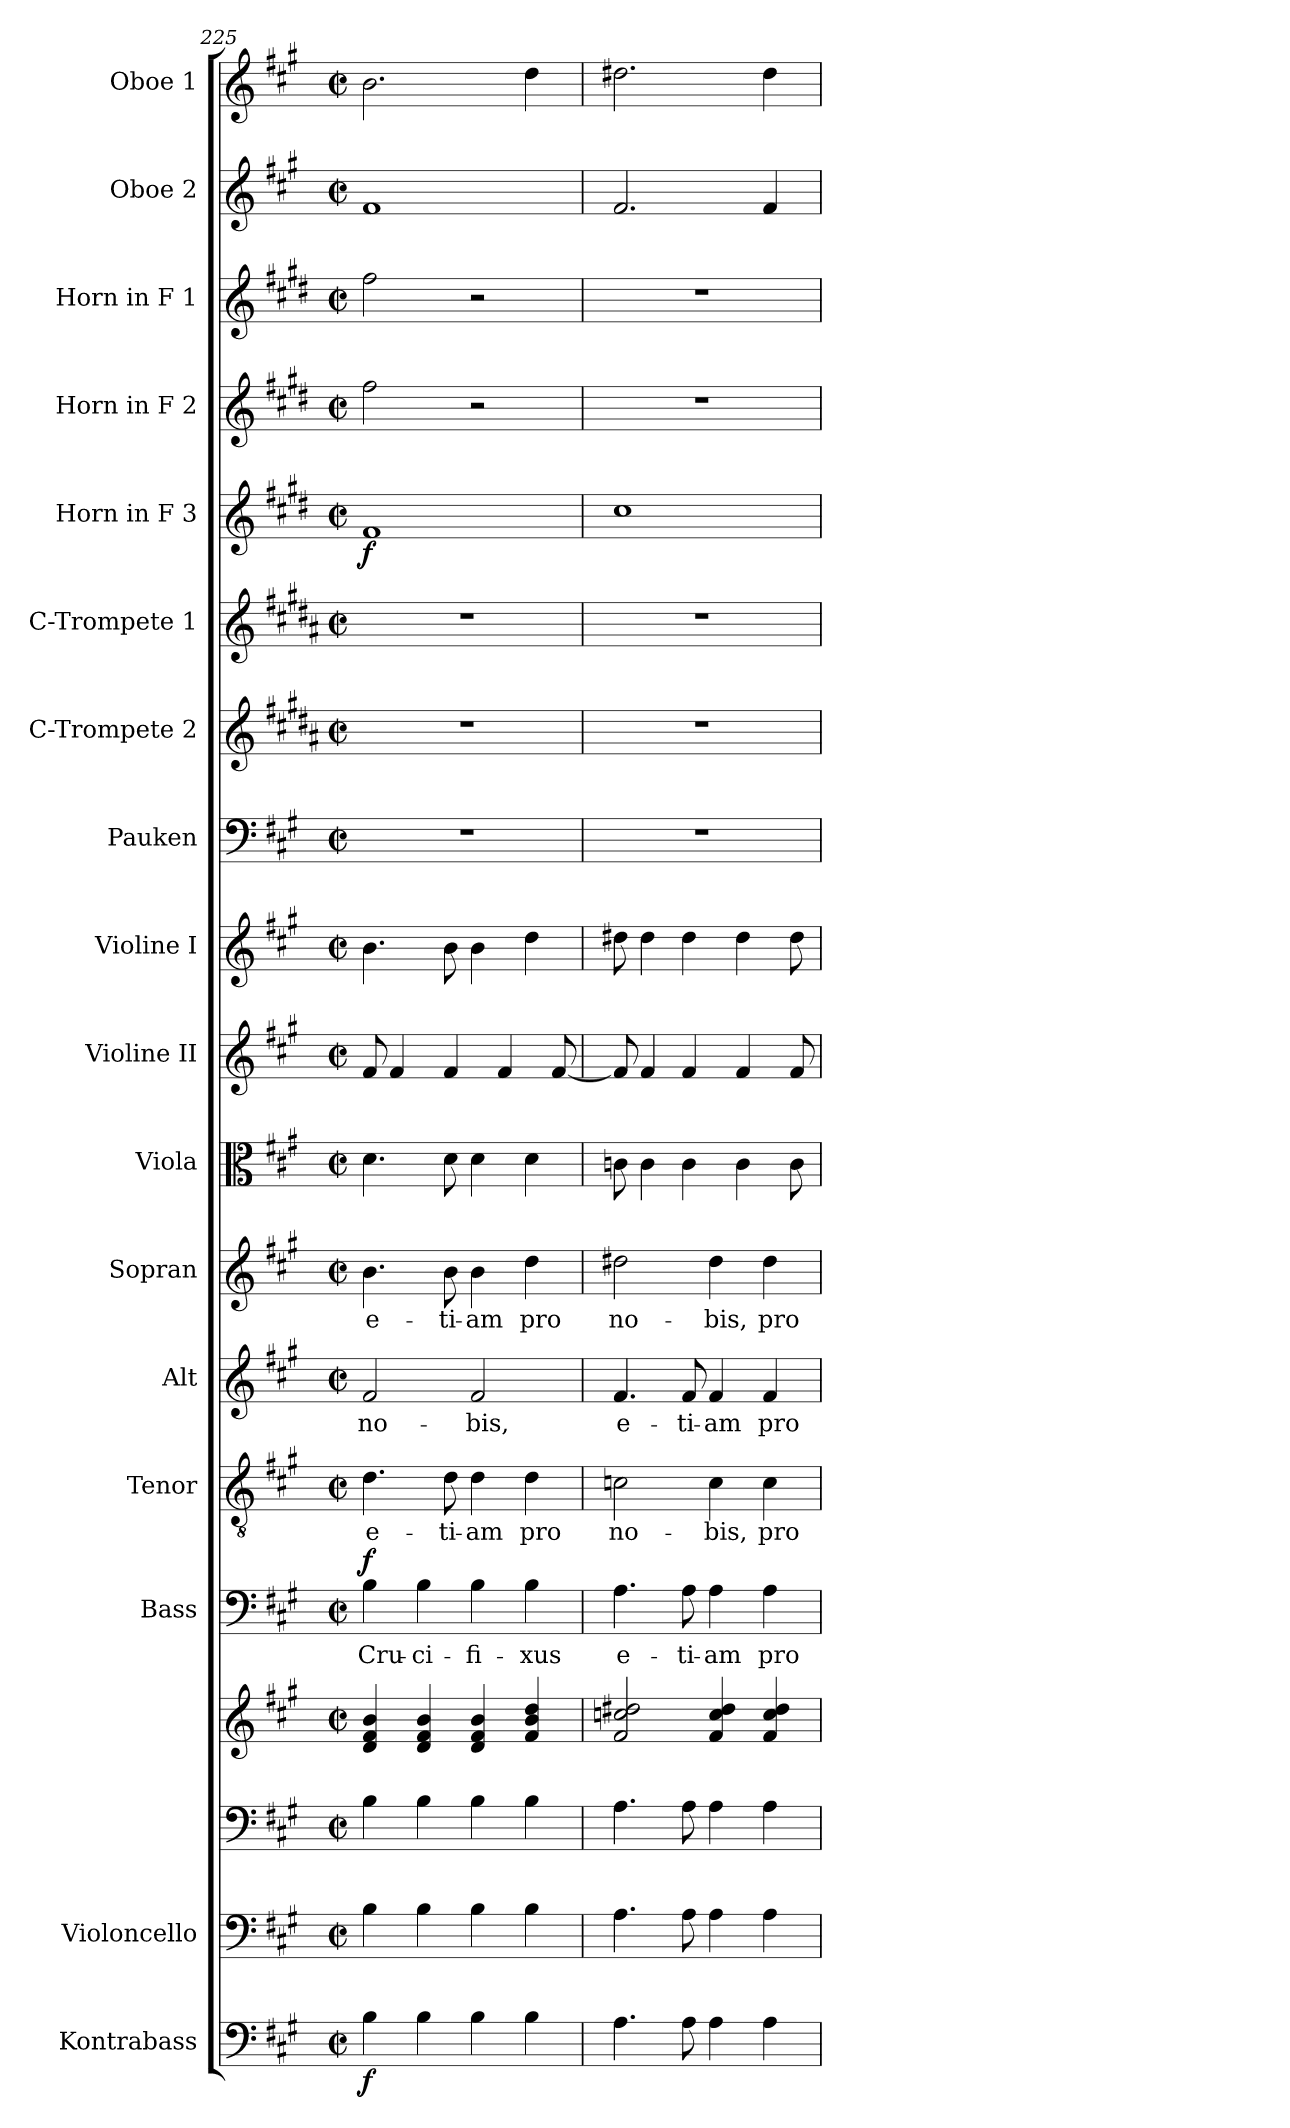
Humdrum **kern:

**kern	**dynam	**kern	**kern	**kern	**kern	**text	**dynam	**kern	**text	**kern	**text	**kern	**text	**kern	**kern	**kern	**kern	**kern	**kern	**kern	**dynam	**kern	**kern	**kern	**kern
*part18	*part18	*part17	*part16	*part16	*part15	*part15	*part15	*part14	*part14	*part13	*part13	*part12	*part12	*part11	*part10	*part9	*part8	*part7	*part6	*part5	*part5	*part4	*part3	*part2	*part1
*staff19	*staff19	*staff18	*staff17	*staff16	*staff15	*staff15	*staff15	*staff14	*staff14	*staff13	*staff13	*staff12	*staff12	*staff11	*staff10	*staff9	*staff8	*staff7	*staff6	*staff5	*staff5	*staff4	*staff3	*staff2	*staff1
*I"Kontrabass	*	*I"Violoncello	*	*	*I"Bass	*	*	*I"Tenor	*	*I"Alt	*	*I"Sopran	*	*I"Viola	*I"Violine II	*I"Violine I	*I"Pauken	*I"C-Trompete 2	*I"C-Trompete 1	*I"Horn in F 3	*	*I"Horn in F 2	*I"Horn in F 1	*I"Oboe 2	*I"Oboe 1
*I'Kb.	*	*I'Vc.	*	*	*I'B.	*	*	*I'T.	*	*I'A.	*	*I'S.	*	*I'Vla.	*I'Vl. II	*I'Vl. I	*I'Pk.	*I'C Trp. 2	*I'C Trp. 1	*	*	*	*	*I'Ob. 2	*I'Ob. 1
*clefF4	*	*clefF4	*clefF4	*clefG2	*clefF4	*	*	*clefGv2	*	*clefG2	*	*clefG2	*	*clefC3	*clefG2	*clefG2	*clefF4	*clefG2	*clefG2	*clefG2	*	*clefG2	*clefG2	*clefG2	*clefG2
*ITrd7c12	*	*	*	*	*	*	*	*	*	*	*	*	*	*	*	*	*	*ITrd1c2	*ITrd1c2	*ITrd4c7	*	*ITrd4c7	*ITrd4c7	*	*
*k[f#c#g#]	*	*k[f#c#g#]	*k[f#c#g#]	*k[f#c#g#]	*k[f#c#g#]	*	*	*k[f#c#g#]	*	*k[f#c#g#]	*	*k[f#c#g#]	*	*k[f#c#g#]	*k[f#c#g#]	*k[f#c#g#]	*k[f#c#g#]	*k[f#c#g#]	*k[f#c#g#]	*k[f#c#g#]	*	*k[f#c#g#]	*k[f#c#g#]	*k[f#c#g#]	*k[f#c#g#]
*A:	*	*A:	*A:	*A:	*A:	*	*	*A:	*	*A:	*	*A:	*	*A:	*A:	*A:	*A:	*A:	*A:	*A:	*	*A:	*A:	*A:	*A:
*M2/2	*	*M2/2	*M2/2	*M2/2	*M2/2	*	*	*M2/2	*	*M2/2	*	*M2/2	*	*M2/2	*M2/2	*M2/2	*M2/2	*M2/2	*M2/2	*M2/2	*	*M2/2	*M2/2	*M2/2	*M2/2
*met(c|)	*	*met(c|)	*met(c|)	*met(c|)	*met(c|)	*	*	*met(c|)	*	*met(c|)	*	*met(c|)	*	*met(c|)	*met(c|)	*met(c|)	*met(c|)	*met(c|)	*met(c|)	*met(c|)	*	*met(c|)	*met(c|)	*met(c|)	*met(c|)
=225	=225	=225	=225	=225	=225	=225	=225	=225	=225	=225	=225	=225	=225	=225	=225	=225	=225	=225	=225	=225	=225	=225	=225	=225	=225
!	!LO:DY:b	!	!	!	!	!LO:LY:b	!LO:DY:a	!	!LO:LY:b	!	!LO:LY:b	!	!LO:LY:b	!	!	!	!	!	!	!	!LO:DY:b	!	!	!	!
4BB\	f	4B\	4B\	4d/ 4f#/ 4b/	4B\	Cru-	f	4.d\	e-	2f#/	no-	4.b\	e-	4.d\	8f#/	4.b\	1r	1r	1r	1B	f	2b\	2b\	1f#	2.b\
.	.	.	.	.	.	.	.	.	.	.	.	.	.	.	4f#/	.	.	.	.	.	.	.	.	.	.
!	!	!	!	!	!	!LO:LY:b	!	!	!	!	!	!	!	!	!	!	!	!	!	!	!	!	!	!	!
4BB\	.	4B\	4B\	4d/ 4f#/ 4b/	4B\	-ci-	.	.	.	.	.	.	.	.	.	.	.	.	.	.	.	.	.	.	.
!	!	!	!	!	!	!	!	!	!LO:LY:b	!	!	!	!LO:LY:b	!	!	!	!	!	!	!	!	!	!	!	!
.	.	.	.	.	.	.	.	8d\	-ti-	.	.	8b\	-ti-	8d\	4f#/	8b\	.	.	.	.	.	.	.	.	.
!	!	!	!	!	!	!LO:LY:b	!	!	!LO:LY:b	!	!LO:LY:b	!	!LO:LY:b	!	!	!	!	!	!	!	!	!	!	!	!
4BB\	.	4B\	4B\	4d/ 4f#/ 4b/	4B\	-fi-	.	4d\	-am	2f#/	-bis,	4b\	-am	4d\	.	4b\	.	.	.	.	.	2r	2r	.	.
.	.	.	.	.	.	.	.	.	.	.	.	.	.	.	4f#/	.	.	.	.	.	.	.	.	.	.
!	!	!	!	!	!	!LO:LY:b	!	!	!LO:LY:b	!	!	!	!LO:LY:b	!	!	!	!	!	!	!	!	!	!	!	!
4BB\	.	4B\	4B\	4f#/ 4b/ 4dd/	4B\	-xus	.	4d\	pro	.	.	4dd\	pro	4d\	.	4dd\	.	.	.	.	.	.	.	.	4dd\
.	.	.	.	.	.	.	.	.	.	.	.	.	.	.	[8f#/	.	.	.	.	.	.	.	.	.	.
=226	=226	=226	=226	=226	=226	=226	=226	=226	=226	=226	=226	=226	=226	=226	=226	=226	=226	=226	=226	=226	=226	=226	=226	=226	=226
!	!	!	!	!	!	!LO:LY:b	!	!	!LO:LY:b	!	!LO:LY:b	!	!LO:LY:b	!	!	!	!	!	!	!	!	!	!	!	!
4.AA\	.	4.A\	4.A\	2f#/ 2ccn/ 2dd#X/	4.A\	e-	.	2cn\	no-	4.f#/	e-	2dd#X\	no-	8cn\	8f#/]	8dd#X\	1r	1r	1r	1f#	.	1r	1r	2.f#/	2.dd#X\
.	.	.	.	.	.	.	.	.	.	.	.	.	.	4c\	4f#/	4dd#\	.	.	.	.	.	.	.	.	.
!	!	!	!	!	!	!LO:LY:b	!	!	!	!	!LO:LY:b	!	!	!	!	!	!	!	!	!	!	!	!	!	!
8AA\	.	8A\	8A\	.	8A\	-ti-	.	.	.	8f#/	-ti-	.	.	4c\	4f#/	4dd#\	.	.	.	.	.	.	.	.	.
!	!	!	!	!	!	!LO:LY:b	!	!	!LO:LY:b	!	!LO:LY:b	!	!LO:LY:b	!	!	!	!	!	!	!	!	!	!	!	!
4AA\	.	4A\	4A\	4f#/ 4cc/ 4dd#/	4A\	-am	.	4c\	-bis,	4f#/	-am	4dd#\	-bis,	.	.	.	.	.	.	.	.	.	.	.	.
.	.	.	.	.	.	.	.	.	.	.	.	.	.	4c\	4f#/	4dd#\	.	.	.	.	.	.	.	.	.
!	!	!	!	!	!	!LO:LY:b	!	!	!LO:LY:b	!	!LO:LY:b	!	!LO:LY:b	!	!	!	!	!	!	!	!	!	!	!	!
4AA\	.	4A\	4A\	4f#/ 4cc/ 4dd#/	4A\	pro	.	4c\	pro	4f#/	pro	4dd#\	pro	.	.	.	.	.	.	.	.	.	.	4f#/	4dd#\
.	.	.	.	.	.	.	.	.	.	.	.	.	.	8c\	8f#/	8dd#\	.	.	.	.	.	.	.	.	.
=	=	=	=	=	=	=	=	=	=	=	=	=	=	=	=	=	=	=	=	=	=	=	=	=	=
*-	*-	*-	*-	*-	*-	*-	*-	*-	*-	*-	*-	*-	*-	*-	*-	*-	*-	*-	*-	*-	*-	*-	*-	*-	*-
